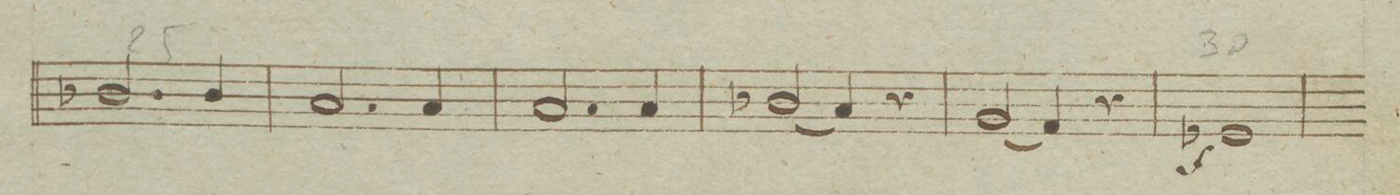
**kern	**dynam
*I"Vilone	*
*clefF4	*
*k[b-e-a-]	*
*M4/4	*
2.D-Xyy\	.
4D-yy\	.
=26	=26
2.Cyy/	.
4Cyy/	.
=27	=27
2.Cyy/	.
4Cyy/	.
=28	=28
2D-Xyy\	.
4Cyy/	.
4ryy	.
=29	=29
2BB-yy/	.
4AA-yy/	.
4ryy	.
=30	=30
1GG-Xyy/	f
=31	=31
*-	*-
